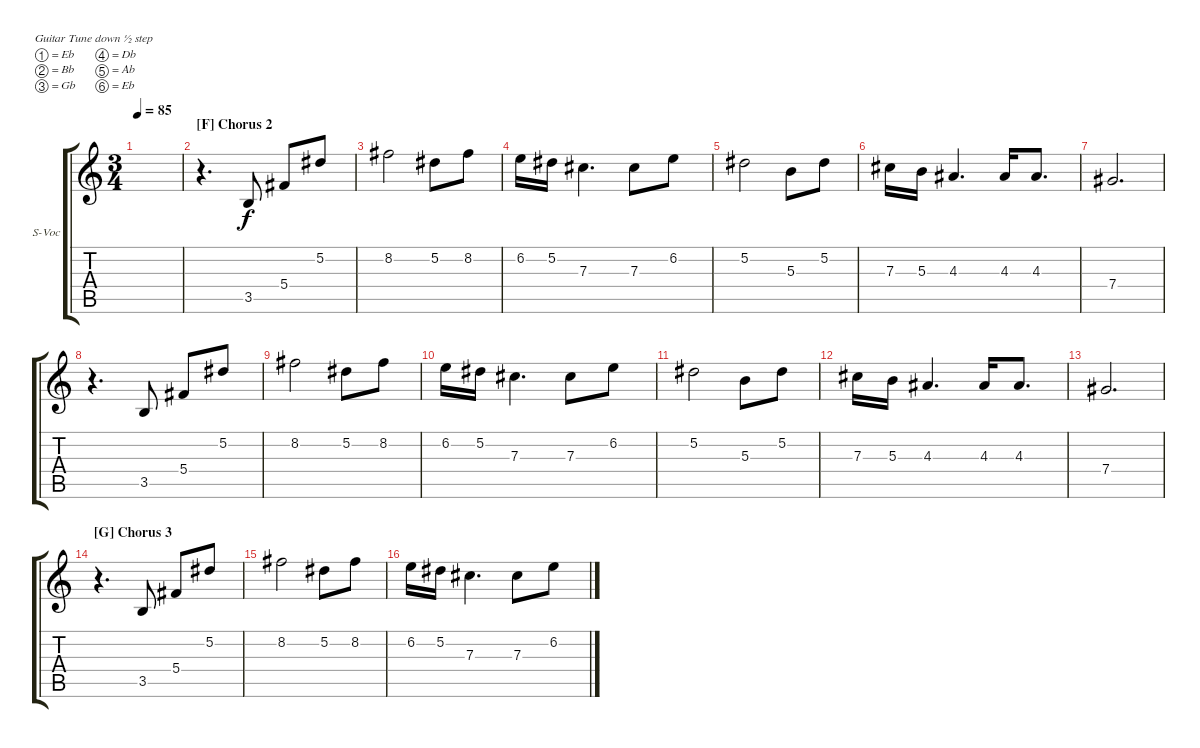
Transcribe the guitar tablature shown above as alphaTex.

\defaultSystemsLayout 4
\bracketExtendMode groupsimilarinstruments
\firstSystemTrackNameOrientation horizontal
\otherSystemsTrackNameOrientation horizontal
\track ("Second Vocal" "S-Voc") {instrument acousticguitarsteel}
\staff {score tabs}
\tuning (Eb4 Bb3 Gb3 Db3 Ab2 Eb2)
\ts (3 4)
\tempo 85
\clef g2
\ks c
|
\section ("F" "Chorus 2")
r.4{d} 3.5.8 5.4.8 5.2.8 |
8.2.2 5.2.8 8.2.8 |
6.2.16 5.2.16 7.3.4{d} 7.3.8 6.2.8 |
5.2.2 5.3.8 5.2.8 |
7.3.16 5.3.16 4.3.4{d} 4.3.16 4.3.8{d} |
7.4.2{d} |
r.4{d} 3.5.8 5.4.8 5.2.8 |
8.2.2 5.2.8 8.2.8 |
6.2.16 5.2.16 7.3.4{d} 7.3.8 6.2.8 |
5.2.2 5.3.8 5.2.8 |
7.3.16 5.3.16 4.3.4{d} 4.3.16 4.3.8{d} |
7.4.2{d} |
\section ("G" "Chorus 3")
r.4{d} 3.5.8 5.4.8 5.2.8 |
8.2.2 5.2.8 8.2.8 |
6.2.16 5.2.16 7.3.4{d} 7.3.8 6.2.8
